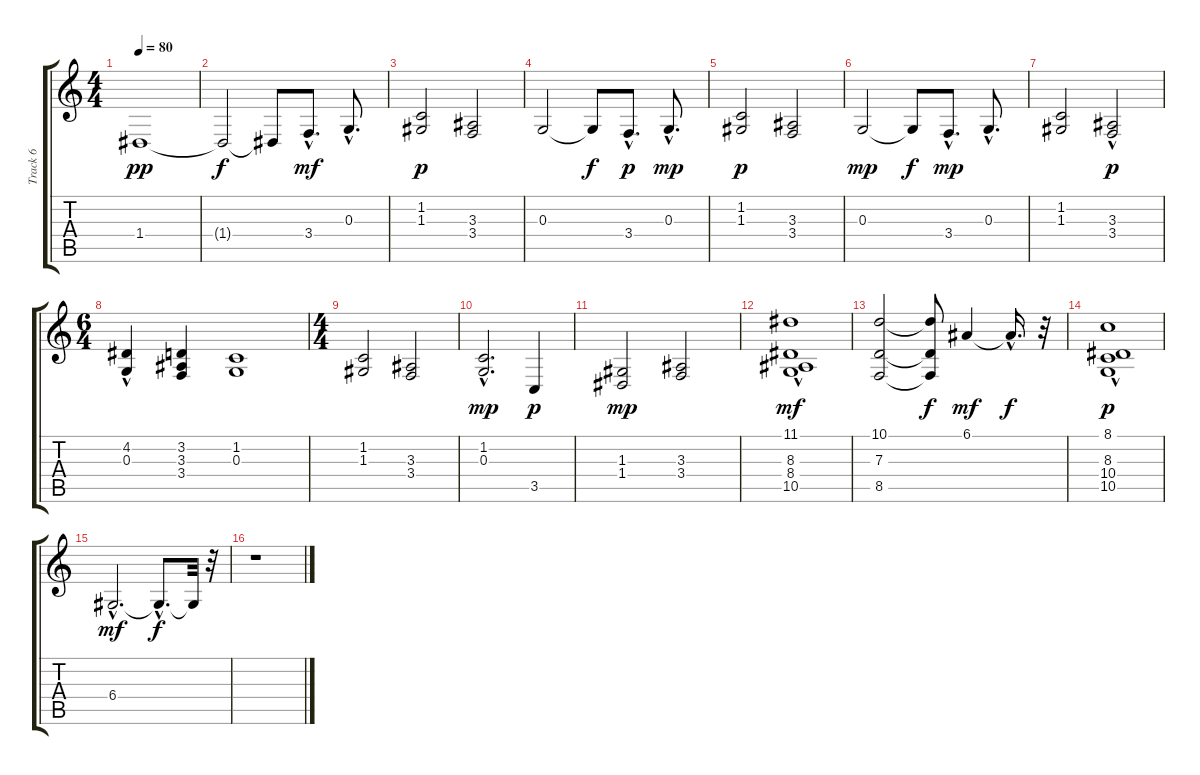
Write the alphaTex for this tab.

\track ("Track 6" "Track 6") {instrument stringensemble2}
\staff {score tabs}
\tuning (E4 B3 G3 D3 A2 E2) {hide}
\ts (4 4)
\tempo 80
\clef g2
\ks c
1.4.1{dy pp} |
1.4{t}.2{dy f} 1.4{t}.8 3.4{hac}.8{d dy mf} 0.3{hac}.8{d} |
(1.2 1.3).2{dy p} (3.3 3.4).2 |
0.3.2 0.3{t}.8{dy f} 3.4{hac}.8{d dy p} 0.3{hac}.8{d dy mp} |
(1.2 1.3).2{dy p} (3.3 3.4).2 |
0.3.2{dy mp} 0.3{t}.8{dy f} 3.4{hac}.8{d dy mp} 0.3{hac}.8{d} |
(1.2 1.3).2 (3.3 3.4{hac}).2{dy p} |
\ts (6 4)
(4.2 0.3{hac}).4 (3.2 3.3 3.4).4 (1.2 0.3).1 |
\ts (4 4)
(1.2 1.3).2 (3.3 3.4).2 |
(1.2{hac} 0.3).2{d dy mp} 3.5.4{dy p} |
(1.3 1.4).2{dy mp} (3.3 3.4).2 |
(11.1 8.3{hac} 8.4 10.5).1{dy mf} |
(10.1 7.3 8.5).2 (10.1{t} 7.3{t} 8.5{t}).8{dy f} 6.1.4{dy mf} 6.1{hac t}.16{d dy f} r.32 |
(8.1 8.3 10.4 10.5{hac}).1{dy p} |
6.4{hac}.2{d dy mf} 6.4{hac t}.8{d dy f} 6.4{t}.32 r.32 |
r.1
